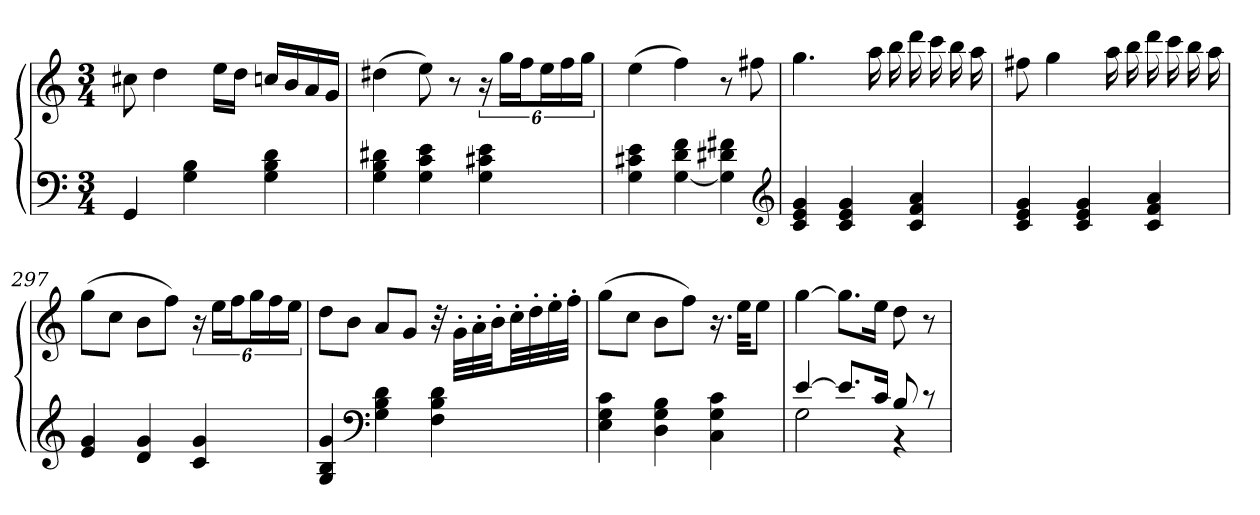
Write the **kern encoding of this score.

**kern	**kern
*part1	*part1
*staff2	*staff1
*clefF4	*clefG2
*k[]	*k[]
*M3/4	*M3/4
=	=
4GG	8cc#X
.	4dd
4G 4B	.
.	16eeLL
.	16ddJJ
4G 4B 4d	16ccnLL
.	16b
.	16a
.	16gJJ
=293	=293
4G 4B 4d#X	(4dd#X
4G 4c 4e	8ee)
.	8r
4G 4c#X 4e	24r
.	24ggLL
.	24ffJ
.	24eeL
.	24ff
.	24ggJJ
=294	=294
4G 4c#X 4e	(4ee
[4G 4d 4f	4ff)
4G] 4d#X 4f#X	8r
.	8ff#X
*clefG2	*
=295	=295
4c 4e 4g	4.gg
4c 4e 4g	.
.	16aa
.	16bb
4c 4f 4a	16ddd
.	16ccc
.	16bb
.	16aa
=296	=296
4c 4e 4g	8ff#X
.	4gg
4c 4e 4g	.
.	16aa
.	16bb
4c 4f 4a	16ddd
.	16ccc
.	16bb
.	16aa
=297	=297
4e 4g	(8ggL
.	8ccJ
4d 4g	8bL
.	8ffJ)
4c 4g	24r
.	24eeLL
.	24ffJ
.	24ggL
.	24ff
.	24eeJJ
=298	=298
4G 4B 4g	8ddL
.	8bJ
*clefF4	*
4G 4B 4d	8aL
.	8gJ
4F 4B 4d	32r
.	32g'LLL
.	32a'
.	32b'JJ
.	32cc'LL
.	32dd'
.	32ee'
.	32ff'JJJ
=299	=299
4E 4G 4c	(8ggL
.	8ccJ
4D 4G 4B	8bL
.	8ffJ)
4C 4G 4c	16.r
.	32eeKKL
.	8eeJ
=300	=300
*^	*
[4e	2G	[4gg
8.eL]	.	8.ggL]
16cJk	.	16eeJk
8B	4r	8dd
8r	.	8r
*v	*v	*
=	=
*-	*-
